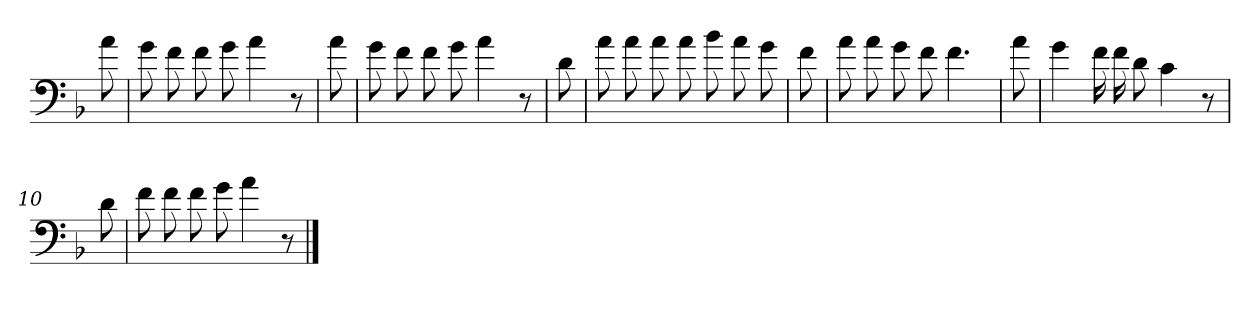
**kern
*part1
*staff1
*clefF4
*k[b-]
*F:
=
8a
=1
8g
8f
8f
8g
4a
8r
=2
8a
=3
8g
8f
8f
8g
4a
8r
=4
8d
=5
8a
8a
8a
8a
8b-
8a
8g
=6
8f
=7
8a
8a
8g
8f
4.f
=8
8a
=9
4g
16f
16f
8d
4c
8r
=10
8d
=11
8f
8f
8f
8g
4a
8r
==
*-
